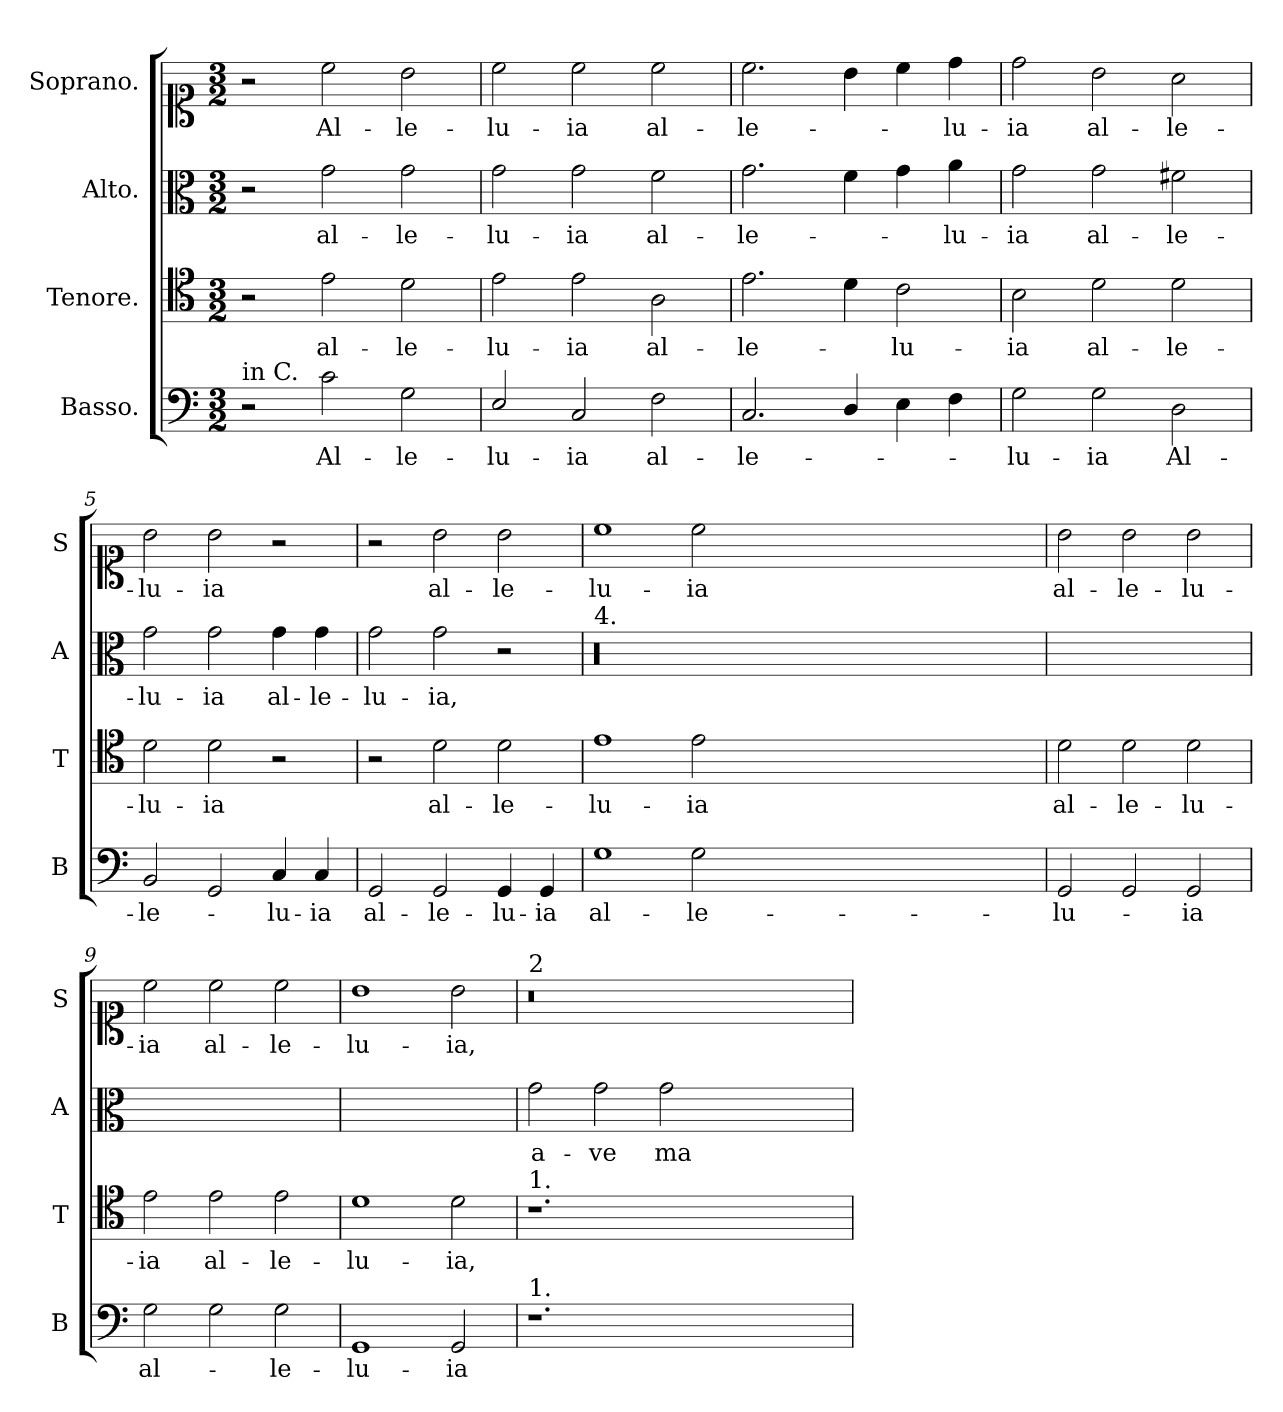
**kern	**text	**kern	**text	**kern	**text	**kern	**text
*part4	*part4	*part3	*part3	*part2	*part2	*part1	*part1
*staff4	*staff4	*staff3	*staff3	*staff2	*staff2	*staff1	*staff1
*I"Basso.	*	*I"Tenore.	*	*I"Alto.	*	*I"Soprano.	*
*I'B	*	*I'T	*	*I'A	*	*I'S	*
*clefF4	*	*clefC4	*	*clefC3	*	*clefC1	*
*k[]	*	*k[]	*	*k[]	*	*k[]	*
*C:	*	*C:	*	*C:	*	*C:	*
*M3/2	*	*M3/2	*	*M3/2	*	*M3/2	*
=1	=1	=1	=1	=1	=1	=1	=1
!LO:TX:a:t=in C.	!	!	!	!	!	!	!
2r	.	2r	.	2r	.	2r	.
2c\	Al-	2e\	al-	2g\	al-	2cc\	Al-
2G\	-le-	2d\	-le-	2g\	-le-	2b\	-le-
=2	=2	=2	=2	=2	=2	=2	=2
2E/	-lu-	2e\	-lu-	2g\	-lu-	2cc\	-lu-
2C/	-ia	2e\	-ia	2g\	-ia	2cc\	-ia
2F\	al-	2A\	al-	2f\	al-	2cc\	al-
=3	=3	=3	=3	=3	=3	=3	=3
2.C/	-le-	2.e\	-le-	2.g\	-le-	2.cc\	-le-
4D/	.	4d\	.	4f\	.	4b\	.
4E\	.	2c\	-lu-	4g\	.	4cc\	.
4F\	.	.	.	4a\	-lu-	4dd\	-lu-
=4	=4	=4	=4	=4	=4	=4	=4
2G\	-lu-	2B\	-ia	2g\	-ia	2dd\	-ia
2G\	-ia	2d\	al-	2g\	al-	2b\	al-
2D\	Al-	2d\	-le-	2f#X\	-le-	2a\	-le-
=5	=5	=5	=5	=5	=5	=5	=5
2BB/	-le-	2d\	-lu-	2g\	-lu-	2b\	-lu-
2GG/	.	2d\	-ia	2g\	-ia	2b\	-ia
4C/	-lu-	2r	.	4g\	al-	2r	.
4C/	-ia	.	.	4g\	-le-	.	.
=6	=6	=6	=6	=6	=6	=6	=6
2GG/	al-	2r	.	2g\	-lu-	2r	.
2GG/	-le-	2d\	al-	2g\	-ia,	2b\	al-
4GG/	-lu-	2d\	-le-	2r	.	2b\	-le-
4GG/	-ia	.	.	.	.	.	.
=7	=7	=7	=7	=7	=7	=7	=7
!	!	!	!	!LO:TX:a:t=4.	!	!	!
1G	al-	1e	-lu-	00.r	.	1cc	-lu-
2G\	-le-	2e\	-ia	.	.	2cc\	-ia
00ryy	.	00ryy	.	.	.	00ryy	.
2ryy	.	2ryy	.	.	.	2ryy	.
=8	=8	=8	=8	=8	=8	=8	=8
2GG/	-lu-	2d\	al-	1.ryy	.	2b\	al-
2GG/	.	2d\	-le-	.	.	2b\	-le-
2GG/	-ia	2d\	-lu-	.	.	2b\	-lu-
=9	=9	=9	=9	=9	=9	=9	=9
2G\	al-	2e\	-ia	1.ryy	.	2cc\	-ia
2G\	.	2e\	al-	.	.	2cc\	al-
2G\	-le-	2e\	-le-	.	.	2cc\	-le-
=10	=10	=10	=10	=10	=10	=10	=10
1GG	-lu-	1d	-lu-	1.ryy	.	1b	-lu-
2GG/	-ia	2d\	-ia,	.	.	2b\	-ia,
=11	=11	=11	=11	=11	=11	=11	=11
!	!	!	!	!	!	!LO:TX:a:t=2	!
!	!	!LO:TX:a:t=1.	!	!	!	!	!
!LO:TX:a:t=1.	!	!	!	!	!	!	!
1.r	.	1.r	.	2g\	a-	0.r	.
.	.	.	.	2g\	-ve	.	.
.	.	.	.	2g\	ma-	.	.
1.ryy	.	1.ryy	.	1.ryy	.	.	.
=	=	=	=	=	=	=	=
*-	*-	*-	*-	*-	*-	*-	*-
